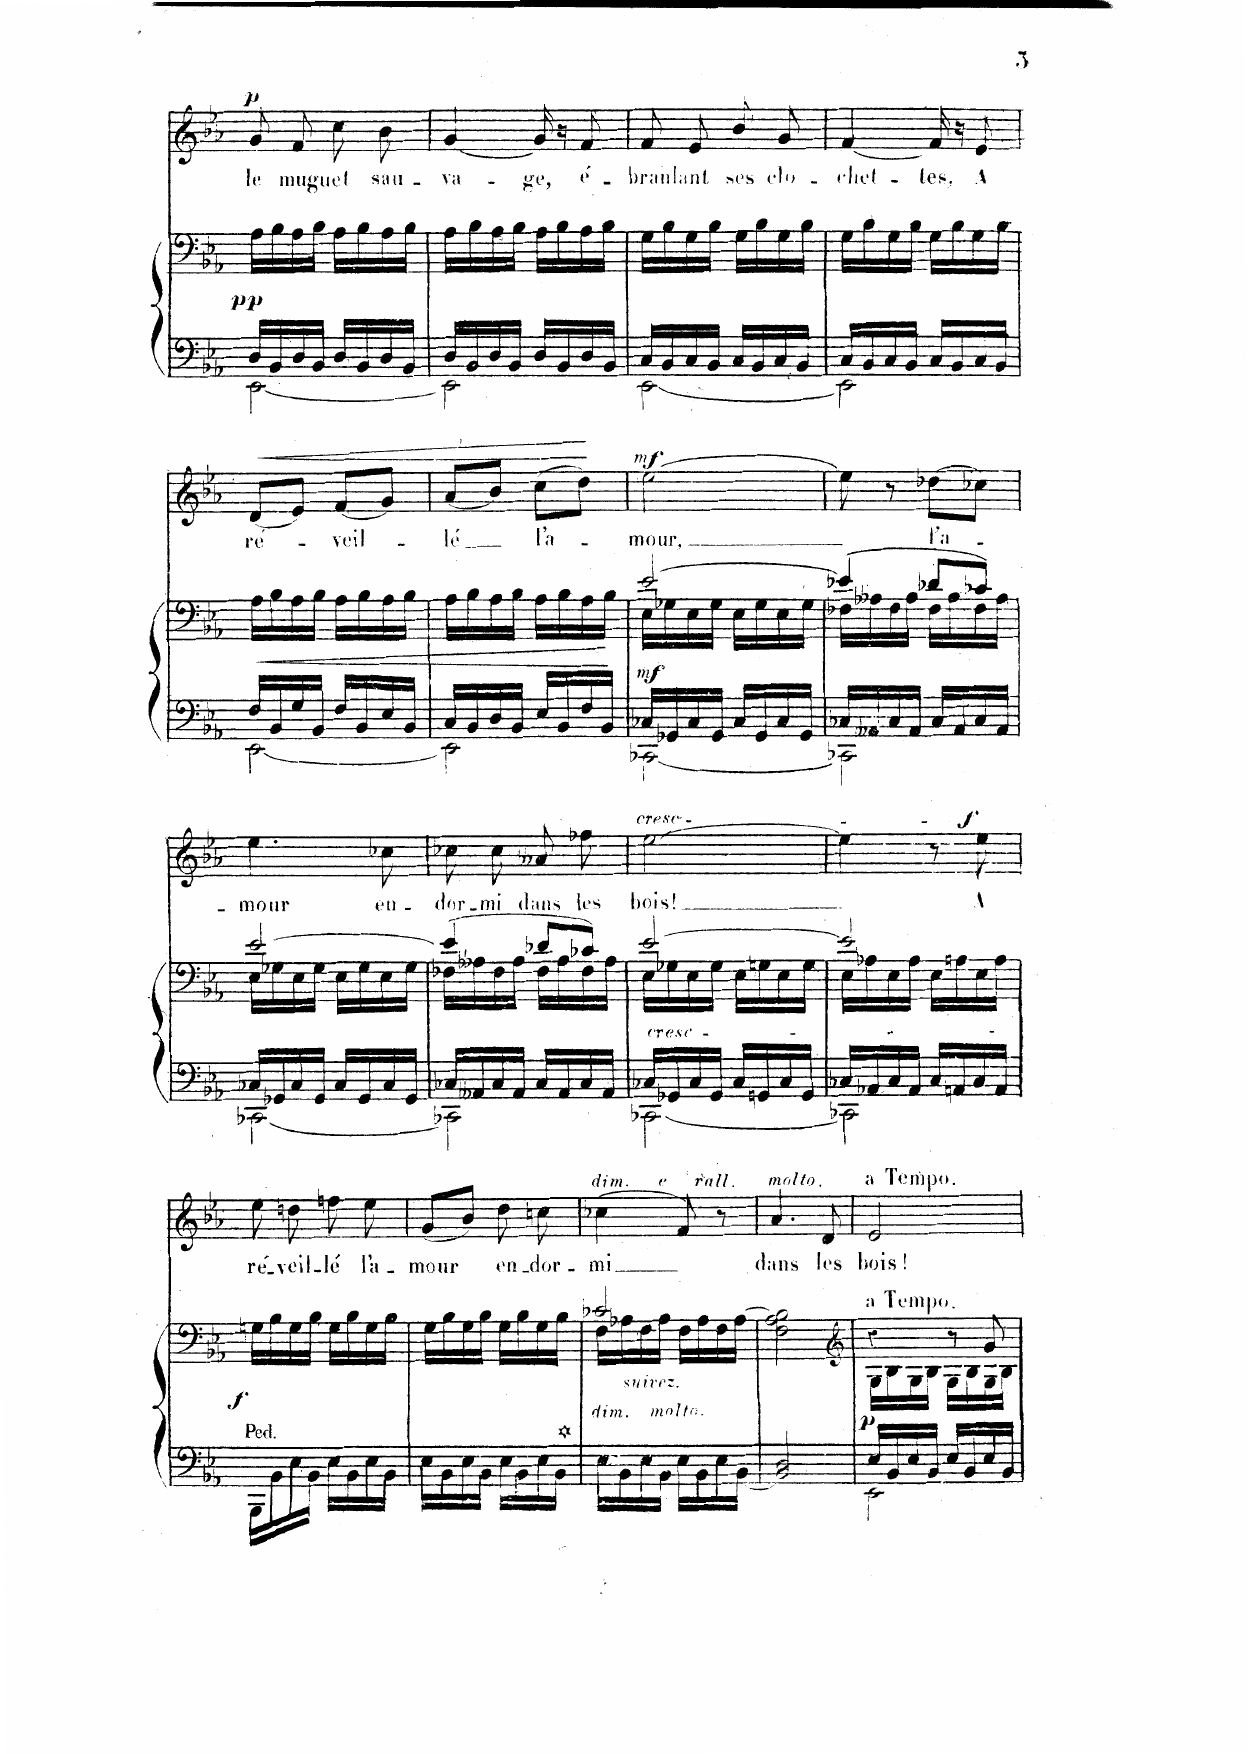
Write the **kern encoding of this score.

**kern	**kern	**dynam	**kern	**text	**dynam
*part2	*part2	*part2	*part1	*part1	*part1
*staff3	*staff2	*staff2/3	*staff1	*staff1	*staff1
*I"Piano	*	*	*I"Chant Voice	*	*
*I'Pno	*	*	*	*	*
*clefF4	*clefF4	*	*clefG2	*	*
*k[b-e-a-]	*k[b-e-a-]	*	*k[b-e-a-]	*	*
*M2/4	*M2/4	*	*M2/4	*	*
=33	=33	=33	=33	=33	=33
*^	*	*	*	*	*
!	!	!	!LO:DY:b	!	!	!LO:DY:a
16D/LL	[2EE-\	16A-\LL	pp	8g/	le	p
16BB-/	.	16B-\	.	.	.	.
16D/	.	16A-\	.	8f/	mu-	.
16BB-/JJ	.	16B-\JJ	.	.	.	.
16D/LL	.	16A-\LL	.	8cc\	-guet	.
16BB-/	.	16B-\	.	.	.	.
16D/	.	16A-\	.	8b-\	sau-	.
16BB-/JJ	.	16B-\JJ	.	.	.	.
=34	=34	=34	=34	=34	=34	=34
16D/LL	2EE-\]	16A-\LL	.	[4g/	-va-	.
16BB-/	.	16B-\	.	.	.	.
16D/	.	16A-\	.	.	.	.
16BB-/JJ	.	16B-\JJ	.	.	.	.
16D/LL	.	16A-\LL	.	16g/]	-ge,	.
16BB-/	.	16B-\	.	16r	.	.
16D/	.	16A-\	.	8f/	é-	.
16BB-/JJ	.	16B-\JJ	.	.	.	.
=35	=35	=35	=35	=35	=35	=35
16C/LL	[2EE-\	16G\LL	.	8f/	-bran-	.
16BB-/	.	16B-\	.	.	.	.
16C/	.	16G\	.	8e-/	-lant	.
16BB-/JJ	.	16B-\JJ	.	.	.	.
16C/LL	.	16G\LL	.	8b-/	ses	.
16BB-/	.	16B-\	.	.	.	.
16C/	.	16G\	.	8g/	clo-	.
16BB-/JJ	.	16B-\JJ	.	.	.	.
=36	=36	=36	=36	=36	=36	=36
16C/LL	2EE-\]	16G\LL	.	[4f/	-chet-	.
16BB-/	.	16B-\	.	.	.	.
16C/	.	16G\	.	.	.	.
16BB-/JJ	.	16B-\JJ	.	.	.	.
16C/LL	.	16G\LL	.	16f/]	-tes,	.
16BB-/	.	16B-\	.	16r	.	.
16C/	.	16G\	.	8e-/	A	.
16BB-/JJ	.	16B-\JJ	.	.	.	.
=37	=37	=37	=37	=37	=37	=37
!	!	!	!	!	!	!LO:HP:b
16F/LL	[2EE-\	16A-\LL	.	(8d/L	ré-	<
16BB-/	.	16B-\	.	.	.	.
16G/	.	16A-\	.	8e-/J)	.	.
16BB-/JJ	.	16B-\JJ	.	.	.	.
16F/LL	.	16A-\LL	.	(8f/L	-veil-	.
16BB-/	.	16B-\	.	.	.	.
16E-/	.	16A-\	.	8g/J)	.	.
16BB-/JJ	.	16B-\JJ	.	.	.	.
=38	=38	=38	=38	=38	=38	=38
16C/LL	2EE-\]	16A-\LL	.	(8a-/L	-lé	.
16BB-/	.	16B-\	.	.	.	.
16D/	.	16A-\	.	8b-/J)	.	.
16BB-/JJ	.	16B-\JJ	.	.	.	.
16E-/LL	.	16A-\LL	.	(8cc\L	l’a-	.
16BB-/	.	16B-\	.	.	.	.
16F/	.	16A-\	.	8dd\J)	.	.
16BB-/JJ	.	16B-\JJ	.	.	.	.
*v	*v	*	*	*	*	*
.	.	.	.	.	[
=39	=39	=39	=39	=39	=39
*^	*^	*	*	*	*
!	!	!	!	!LO:DY:b	!	!	!LO:DY:a
16C-X/LL	[2CC-X\	[2e-/	16E-\LL	mf	[2ee-\	-mour,	mf
16GG-X/	.	.	16G-X\	.	.	.	.
16C-/	.	.	16E-\	.	.	.	.
16GG-/JJ	.	.	16G-\JJ	.	.	.	.
16C-/LL	.	.	16E-\LL	.	.	.	.
16GG-/	.	.	16G-\	.	.	.	.
16C-/	.	.	16E-\	.	.	.	.
16GG-/JJ	.	.	16G-\JJ	.	.	.	.
=40	=40	=40	=40	=40	=40	=40	=40
16C-X/LL	2CC-\]	(4e-/]	16F-X\LL	.	8ee-\]	.	.
16AA--X/	.	.	16A--X\	.	.	.	.
16C-/	.	.	16F-\	.	8r	.	.
16AA--/JJ	.	.	16A--\JJ	.	.	.	.
16C-/LL	.	8d-X/L	16F-\LL	.	(8dd-X\L	l’a-	.
16AA--/	.	.	16A--\	.	.	.	.
16C-/	.	8c-X/J)	16F-\	.	8cc-X\J)	.	.
16AA--/JJ	.	.	16A--\JJ	.	.	.	.
=41	=41	=41	=41	=41	=41	=41	=41
16C-X/LL	[2CC-X\	[2e-/	16E-\LL	.	4.ee-\	-– mour	.
16GG-X/	.	.	16G-X\	.	.	.	.
16C-/	.	.	16E-\	.	.	.	.
16GG-/JJ	.	.	16G-\JJ	.	.	.	.
16C-/LL	.	.	16E-\LL	.	.	.	.
16GG-/	.	.	16G-\	.	.	.	.
16C-/	.	.	16E-\	.	8cc-X\	en-	.
16GG-/JJ	.	.	16G-\JJ	.	.	.	.
=42	=42	=42	=42	=42	=42	=42	=42
16C-X/LL	2CC-\]	(4e-/]	16F-X\LL	.	8cc-X\	-dor-	.
16AA--X/	.	.	16A--X\	.	.	.	.
16C-/	.	.	16F-\	.	8cc-\	-mi	.
16AA--/JJ	.	.	16A--\JJ	.	.	.	.
16C-/LL	.	8d-X/L	16F-\LL	.	8a--X/	dans	.
16AA--/	.	.	16A--\	.	.	.	.
16C-/	.	8c-X/J)	16F-\	.	8ff-X\	les	.
16AA--/JJ	.	.	16A--\JJ	.	.	.	.
=43	=43	=43	=43	=43	=43	=43	=43
!	!	!	!	!	!LO:TX:a:i:t=cresc.	!	!
!	!	!LO:TX:b:i:t=cresc.	!	!	!	!	!
16C-X/LL	[2CC-X\	[2e-/	16E-\LL	.	[2ee-\	bois!	.
16GG-X/	.	.	16G-X\	.	.	.	.
16C-/	.	.	16E-\	.	.	.	.
16GG-/JJ	.	.	16G-\JJ	.	.	.	.
16C-/LL	.	.	16E-\LL	.	.	.	.
16GGn/	.	.	16Gn\	.	.	.	.
16C-/	.	.	16E-\	.	.	.	.
16GG/JJ	.	.	16G\JJ	.	.	.	.
=44	=44	=44	=44	=44	=44	=44	=44
16C-X/LL	2CC-\]	2e-/]	16E-\LL	.	4ee-\]	.	.
16AA-X/	.	.	16A-X\	.	.	.	.
16C-/	.	.	16E-\	.	.	.	.
16AA-/JJ	.	.	16A-\JJ	.	.	.	.
16C-/LL	.	.	16E-\LL	.	8r	.	.
16AAn/	.	.	16An\	.	.	.	.
!	!	!	!	!	!	!	!LO:DY:a
16C-/	.	.	16E-\	.	8ee-\	A	f
16AA/JJ	.	.	16A\JJ	.	.	.	.
*v	*v	*	*	*	*	*	*
=45	=45	=45	=45	=45	=45	=45
!	!	!	!LO:DY:b	!	!	!
*	*v	*v	*	*	*	*
16BBB-\LL	16Gn\LL	f	8ee-\	ré-	.
16BB-\	16B-\	.	.	.	.
16E-\	16G\	.	8ddn\	-veil-	.
16BB-\JJ	16B-\JJ	.	.	.	.
16E-\LL	16G\LL	.	8ffn\	-lé	.
16BB-\	16B-\	.	.	.	.
16E-\	16G\	.	8ee-\	l’a-	.
16BB-\JJ	16B-\JJ	.	.	.	.
=46	=46	=46	=46	=46	=46
16E-\LL	16G\LL	.	(8g/L	-mour	.
16BB-\	16B-\	.	.	.	.
16E-\	16G\	.	8b-/J)	.	.
16BB-\JJ	16B-\JJ	.	.	.	.
16E-\LL	16G\LL	.	8dd\	en-	.
16BB-\	16B-\	.	.	.	.
16E-\	16G\	.	8ccn\	-dor-	.
16BB-\JJ	16B-\JJ	.	.	.	.
=47	=47	=47	=47	=47	=47
*	*^	*	*	*	*
!	!	!	!	!LO:TX:a:i:t=dim. e rall. molto	!	!
!	!LO:TX:b:i:t=suivez.	!	!	!	!	!
!	!LO:TX:b:i:t=dim. molto.	!	!	!	!	!
16E-\LL	2c-X/	16F\LL	.	(4cc-X\	-mi	.
16BB-\	.	16A-X\	.	.	.	.
16E-\	.	16F\	.	.	.	.
16BB-\JJ	.	16A-\JJ	.	.	.	.
16E-\LL	.	16F\LL	.	8f/)	.	.
16BB-\	.	16A-\	.	.	.	.
16E-\	.	16F\	.	8r	.	.
[<16BB-\JJ	.	[>16A-\JJ	.	.	.	.
*	*v	*v	*	*	*	*
=48	=48	=48	=48	=48	=48
2BB-/] 2D/	2F\ 2A-\] 2B-\	.	4.a-/	dans	.
.	.	.	8d/	les	.
=49	=49	=49	=49	=49	=49
*	*clefG2	*	*	*	*
*^	*^	*	*	*	*
!	!	!	!	!	!LO:TX:a:B:t=a Tempo.	!	!
!	!	!LO:TX:a:B:t=a Tempo.	!	!	!	!	!
!	!	!	!	!LO:DY:b	!	!	!
16E-/LL	2EE-\	4r	16G\LL	p	2e-/	bois!	.
16BB-/	.	.	16B-\	.	.	.	.
16E-/	.	.	16G\	.	.	.	.
16BB-/JJ	.	.	16B-\JJ	.	.	.	.
16E-/LL	.	8r	16G\LL	.	.	.	.
16BB-/	.	.	16B-\	.	.	.	.
16E-/	.	8g/	16G\	.	.	.	.
16BB-/JJ	.	.	16B-\JJ	.	.	.	.
*v	*v	*	*	*	*	*	*
*	*v	*v	*	*	*	*
=	=	=	=	=	=
*-	*-	*-	*-	*-	*-
